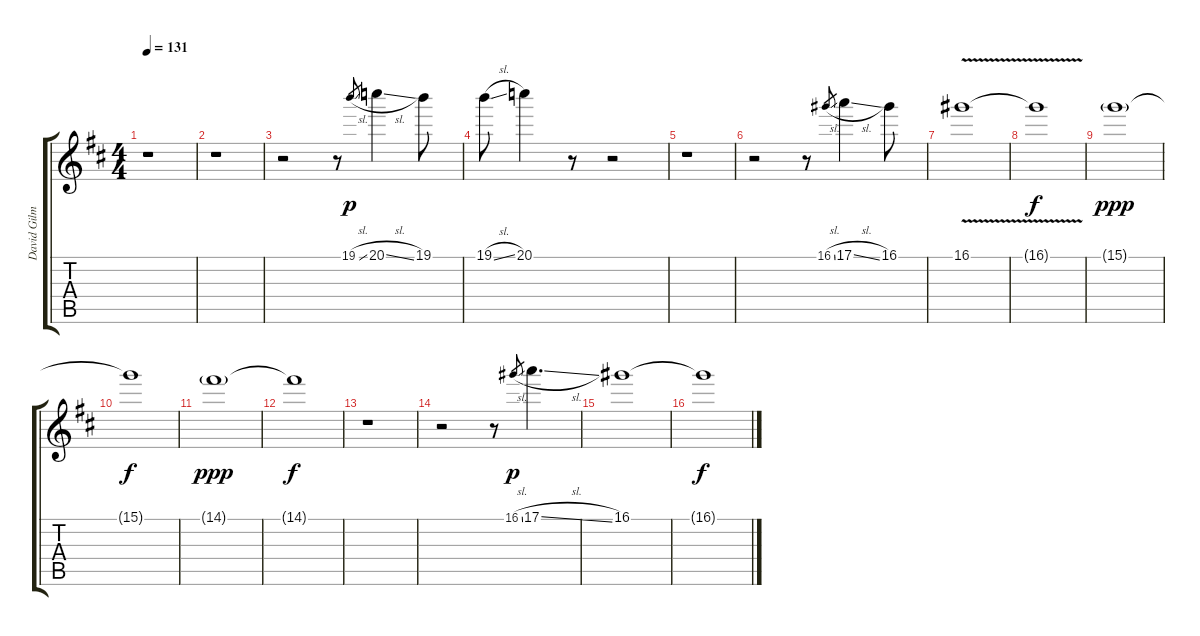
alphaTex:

\track ("David Gilmour" "David Gilm") {instrument overdrivenguitar}
\staff {score tabs}
\tuning (E4 B3 G3 D3 A2 E2) {hide}
\ts (4 4)
\tempo 131
\clef g2
\ks d
r.1{dy p} |
r.1 |
r.2{volume 16} r.8 19.1{sl}.8{gr} 20.1{sl}.4 19.1.8 |
19.1{sl}.8 20.1.4 r.8 r.2 |
r.1 |
r.2 r.8 16.1{sl}.8{gr} 17.1{sl}.4 16.1.8 |
16.1{v}.1 |
16.1{t}.1{dy f volume 0} |
15.1{g}.1{dy ppp volume 16} |
15.1{t}.1{dy f volume 0} |
14.1{g}.1{dy ppp volume 16} |
14.1{t}.1{dy f} |
r.1 |
r.2 r.8 16.1{sl}.8{gr dy p} 17.1{sl}.4{d} |
16.1.1 |
16.1{t}.1{dy f}
